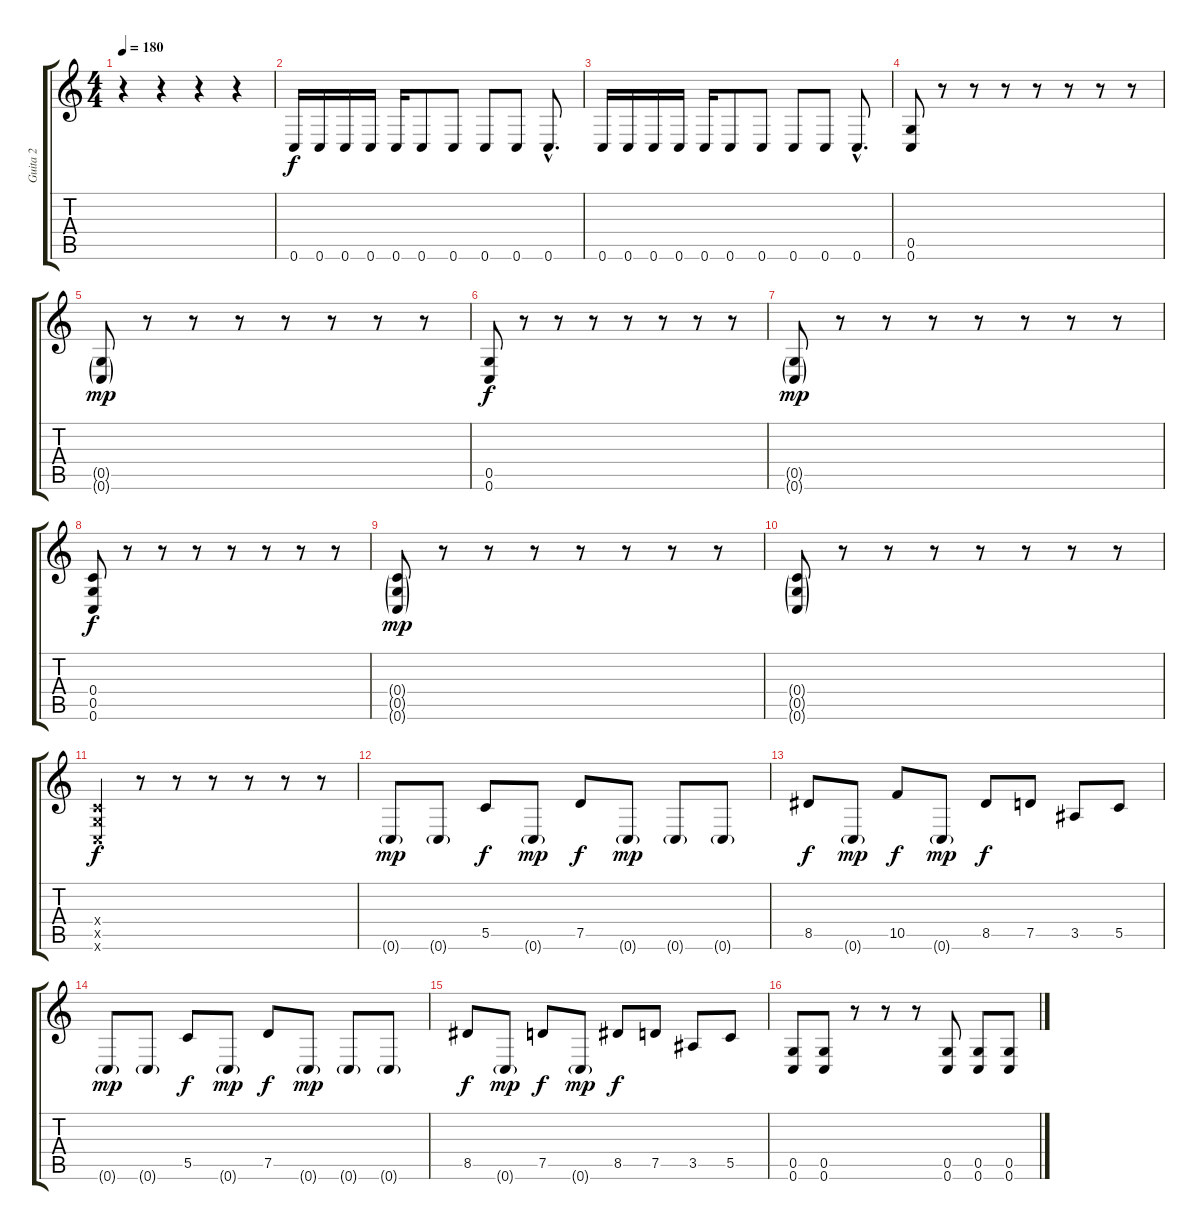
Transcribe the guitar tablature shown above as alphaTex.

\track ("Guita 2" "Guita 2") {instrument distortionguitar}
\staff {score tabs}
\tuning (D4 A3 F3 C3 G2 C2) {hide}
\ts (4 4)
\tempo 180
\clef g2
\ks c
r.4{dy f instrument distortionguitar} r.4 r.4 r.4 |
0.6.16 0.6.16 0.6.16 0.6.16 0.6.16 0.6.8 0.6.8 0.6.8 0.6.8 0.6{hac}.8{d} |
0.6.16 0.6.16 0.6.16 0.6.16 0.6.16 0.6.8 0.6.8 0.6.8 0.6.8 0.6{hac}.8{d} |
(0.5 0.6).8 r.8 r.8 r.8 r.8 r.8 r.8 r.8 |
(0.5{g} 0.6{g}).8{dy mp} r.8 r.8 r.8 r.8 r.8 r.8 r.8 |
(0.5 0.6).8{dy f} r.8 r.8 r.8 r.8 r.8 r.8 r.8 |
(0.5{g} 0.6{g}).8{dy mp} r.8 r.8 r.8 r.8 r.8 r.8 r.8 |
(0.4 0.5 0.6).8{dy f} r.8 r.8 r.8 r.8 r.8 r.8 r.8 |
(0.4{g} 0.5{g} 0.6{g}).8{dy mp} r.8 r.8 r.8 r.8 r.8 r.8 r.8 |
(0.4{g} 0.5{g} 0.6{g}).8 r.8 r.8 r.8 r.8 r.8 r.8 r.8 |
(0.4{x} 0.5{x} 0.6{x}).4{dy f} r.8 r.8 r.8 r.8 r.8 r.8 |
0.6{g}.8{dy mp} 0.6{g}.8 5.5.8{dy f} 0.6{g}.8{dy mp} 7.5.8{dy f} 0.6{g}.8{dy mp} 0.6{g}.8 0.6{g}.8 |
8.5.8{dy f} 0.6{g}.8{dy mp} 10.5.8{dy f} 0.6{g}.8{dy mp} 8.5.8{dy f} 7.5.8 3.5.8 5.5.8 |
0.6{g}.8{dy mp} 0.6{g}.8 5.5.8{dy f} 0.6{g}.8{dy mp} 7.5.8{dy f} 0.6{g}.8{dy mp} 0.6{g}.8 0.6{g}.8 |
8.5.8{dy f} 0.6{g}.8{dy mp} 7.5.8{dy f} 0.6{g}.8{dy mp} 8.5.8{dy f} 7.5.8 3.5.8 5.5.8 |
(0.5 0.6).8 (0.5 0.6).8 r.8 r.8 r.8 (0.5 0.6).8 (0.5 0.6).8 (0.5 0.6).8
